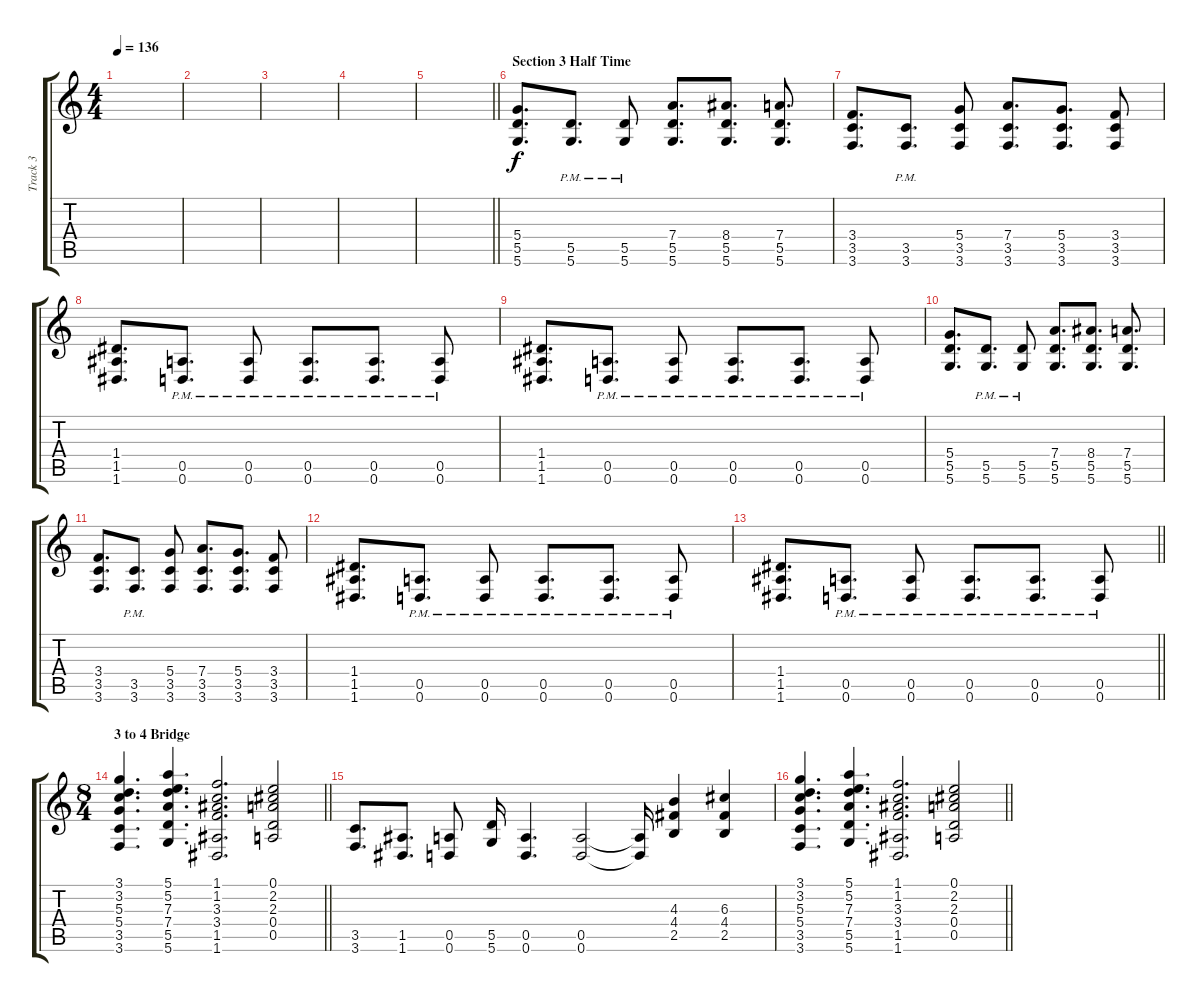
\track ("Track 3" "Track 3") {instrument distortionguitar}
\staff {score tabs}
\tuning (E4 B3 G3 D3 A2 D2) {hide}
\ts (4 4)
\tempo 136
\clef g2
\ks c
|
|
|
|
\barLineRight lightlight
|
\section ("" "Section 3 Half Time")
(5.4 5.5 5.6).8{d} (5.5{pm} 5.6{pm}).8{d} (5.5{pm} 5.6{pm}).8 (7.4 5.5 5.6).8{d} (8.4 5.5 5.6).8{d} (7.4 5.5 5.6).8{d} |
(3.4 3.5 3.6).8{d} (3.5{pm} 3.6{pm}).8{d} (5.4 3.5 3.6).8 (7.4 3.5 3.6).8{d} (5.4 3.5 3.6).8{d} (3.4 3.5 3.6).8 |
(1.4 1.5 1.6).8{d} (0.5{pm} 0.6{pm}).8{d} (0.5{pm} 0.6{pm}).8 (0.5{pm} 0.6{pm}).8{d} (0.5{pm} 0.6{pm}).8{d} (0.5{pm} 0.6{pm}).8 |
(1.4 1.5 1.6).8{d} (0.5{pm} 0.6{pm}).8{d} (0.5{pm} 0.6{pm}).8 (0.5{pm} 0.6{pm}).8{d} (0.5{pm} 0.6{pm}).8{d} (0.5{pm} 0.6{pm}).8 |
(5.4 5.5 5.6).8{d} (5.5{pm} 5.6{pm}).8{d} (5.5{pm} 5.6{pm}).8 (7.4 5.5 5.6).8{d} (8.4 5.5 5.6).8{d} (7.4 5.5 5.6).8{d} |
(3.4 3.5 3.6).8{d} (3.5{pm} 3.6{pm}).8{d} (5.4 3.5 3.6).8 (7.4 3.5 3.6).8{d} (5.4 3.5 3.6).8{d} (3.4 3.5 3.6).8 |
(1.4 1.5 1.6).8{d} (0.5{pm} 0.6{pm}).8{d} (0.5{pm} 0.6{pm}).8 (0.5{pm} 0.6{pm}).8{d} (0.5{pm} 0.6{pm}).8{d} (0.5{pm} 0.6{pm}).8 |
\barLineRight lightlight
(1.4 1.5 1.6).8{d} (0.5{pm} 0.6{pm}).8{d} (0.5{pm} 0.6{pm}).8 (0.5{pm} 0.6{pm}).8{d} (0.5{pm} 0.6{pm}).8{d} (0.5{pm} 0.6{pm}).8 |
\ts (8 4)
\section ("" "3 to 4 Bridge")
\barLineRight lightlight
(3.1 3.2 5.3 5.4 3.5 3.6).4{d} (5.1 5.2 7.3 7.4 5.5 5.6).4{d} (1.1 1.2 3.3 3.4 1.5 1.6).2{d} (0.1 2.2 2.3 0.4 0.5).2 |
(3.5 3.6).8{d} (1.5 1.6).8{d} (0.5 0.6).8 (5.5 5.6).16 (0.5 0.6).4{d} (0.5 0.6).2 (0.5{t} 0.6{t}).16 (4.3 4.4 2.5).4 (6.3 4.4 2.5).4 |
\barLineRight lightlight
(3.1 3.2 5.3 5.4 3.5 3.6).4{d} (5.1 5.2 7.3 7.4 5.5 5.6).4{d} (1.1 1.2 3.3 3.4 1.5 1.6).2{d} (0.1 2.2 2.3 0.4 0.5).2
